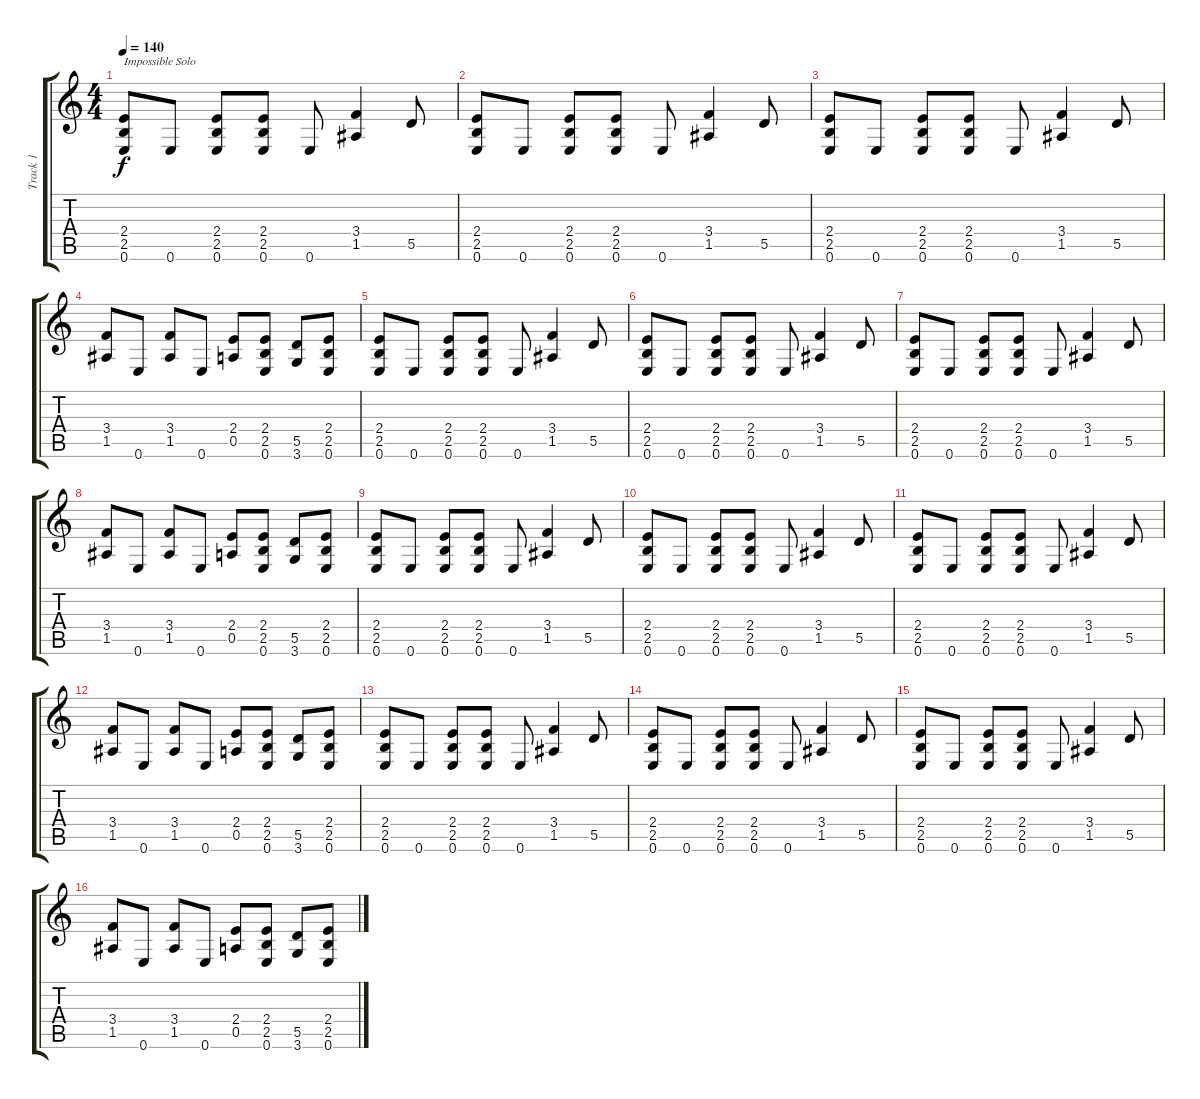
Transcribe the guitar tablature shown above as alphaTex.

\track ("Track 1" "Track 1") {instrument overdrivenguitar}
\staff {score tabs}
\tuning (E4 B3 G3 D3 A2 E2) {hide}
\ts (4 4)
\tempo 140
\clef g2
\ks c
(2.4 2.5 0.6).8{txt "Impossible Solo" dy f} 0.6.8 (2.4 2.5 0.6).8 (2.4 2.5 0.6).8 0.6.8 (3.4 1.5).4 5.5.8 |
(2.4 2.5 0.6).8 0.6.8 (2.4 2.5 0.6).8 (2.4 2.5 0.6).8 0.6.8 (3.4 1.5).4 5.5.8 |
(2.4 2.5 0.6).8 0.6.8 (2.4 2.5 0.6).8 (2.4 2.5 0.6).8 0.6.8 (3.4 1.5).4 5.5.8 |
(3.4 1.5).8 0.6.8 (3.4 1.5).8 0.6.8 (2.4 0.5).8 (2.4 2.5 0.6).8 (5.5 3.6).8 (2.4 2.5 0.6).8 |
(2.4 2.5 0.6).8 0.6.8 (2.4 2.5 0.6).8 (2.4 2.5 0.6).8 0.6.8 (3.4 1.5).4 5.5.8 |
(2.4 2.5 0.6).8 0.6.8 (2.4 2.5 0.6).8 (2.4 2.5 0.6).8 0.6.8 (3.4 1.5).4 5.5.8 |
(2.4 2.5 0.6).8 0.6.8 (2.4 2.5 0.6).8 (2.4 2.5 0.6).8 0.6.8 (3.4 1.5).4 5.5.8 |
(3.4 1.5).8 0.6.8 (3.4 1.5).8 0.6.8 (2.4 0.5).8 (2.4 2.5 0.6).8 (5.5 3.6).8 (2.4 2.5 0.6).8 |
(2.4 2.5 0.6).8 0.6.8 (2.4 2.5 0.6).8 (2.4 2.5 0.6).8 0.6.8 (3.4 1.5).4 5.5.8 |
(2.4 2.5 0.6).8 0.6.8 (2.4 2.5 0.6).8 (2.4 2.5 0.6).8 0.6.8 (3.4 1.5).4 5.5.8 |
(2.4 2.5 0.6).8 0.6.8 (2.4 2.5 0.6).8 (2.4 2.5 0.6).8 0.6.8 (3.4 1.5).4 5.5.8 |
(3.4 1.5).8 0.6.8 (3.4 1.5).8 0.6.8 (2.4 0.5).8 (2.4 2.5 0.6).8 (5.5 3.6).8 (2.4 2.5 0.6).8 |
(2.4 2.5 0.6).8 0.6.8 (2.4 2.5 0.6).8 (2.4 2.5 0.6).8 0.6.8 (3.4 1.5).4 5.5.8 |
(2.4 2.5 0.6).8 0.6.8 (2.4 2.5 0.6).8 (2.4 2.5 0.6).8 0.6.8 (3.4 1.5).4 5.5.8 |
(2.4 2.5 0.6).8 0.6.8 (2.4 2.5 0.6).8 (2.4 2.5 0.6).8 0.6.8 (3.4 1.5).4 5.5.8 |
(3.4 1.5).8 0.6.8 (3.4 1.5).8 0.6.8 (2.4 0.5).8 (2.4 2.5 0.6).8 (5.5 3.6).8 (2.4 2.5 0.6).8
